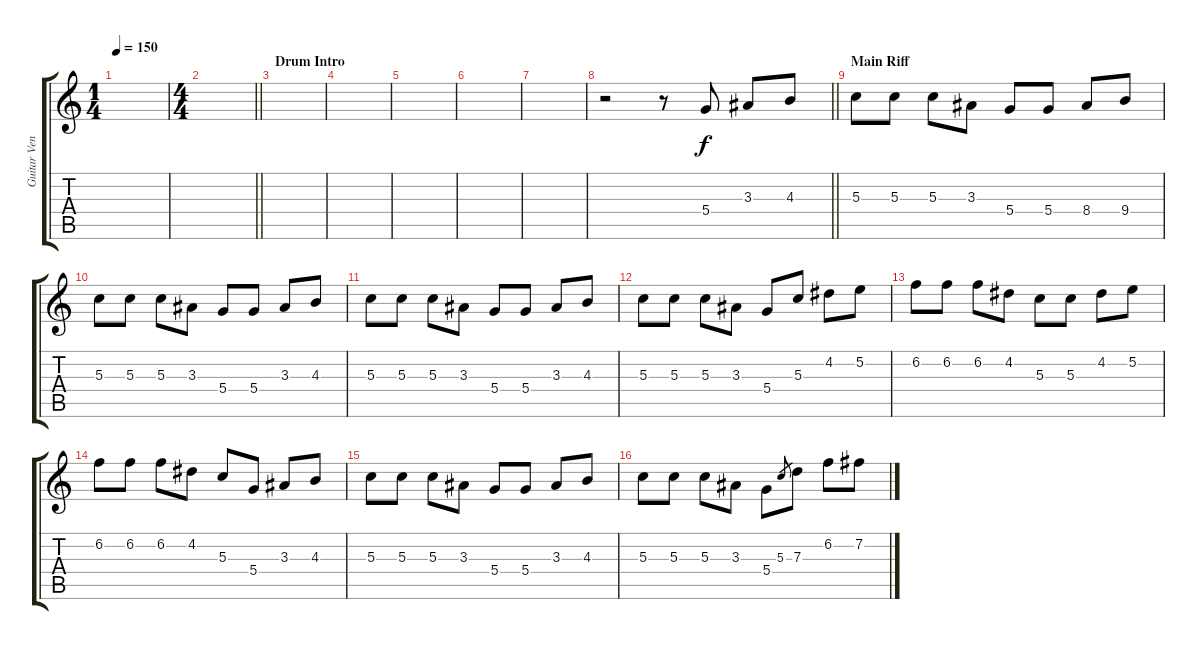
\track ("Guitar Ventures" "Guitar Ven") {instrument acousticguitarsteel}
\staff {score tabs}
\tuning (E4 B3 G3 D3 A2 E2) {hide}
\ts (1 4)
\tempo 150
\clef g2
\ks c
|
\ts (4 4)
\barLineRight lightlight
|
\section ("" "Drum Intro")
|
|
|
|
|
\barLineRight lightlight
r.2 r.8 5.4.8 3.3.8 4.3.8 |
\section ("" "Main Riff")
5.3.8 5.3.8 5.3.8 3.3.8 5.4.8 5.4.8 8.4.8 9.4.8 |
5.3.8 5.3.8 5.3.8 3.3.8 5.4.8 5.4.8 3.3.8 4.3.8 |
5.3.8 5.3.8 5.3.8 3.3.8 5.4.8 5.4.8 3.3.8 4.3.8 |
5.3.8 5.3.8 5.3.8 3.3.8 5.4.8 5.3.8 4.2.8 5.2.8 |
6.2.8 6.2.8 6.2.8 4.2.8 5.3.8 5.3.8 4.2.8 5.2.8 |
6.2.8 6.2.8 6.2.8 4.2.8 5.3.8 5.4.8 3.3.8 4.3.8 |
5.3.8 5.3.8 5.3.8 3.3.8 5.4.8 5.4.8 3.3.8 4.3.8 |
5.3.8 5.3.8 5.3.8 3.3.8 5.4.8 5.3.8{gr} 7.3.8 6.2.8 7.2.8
